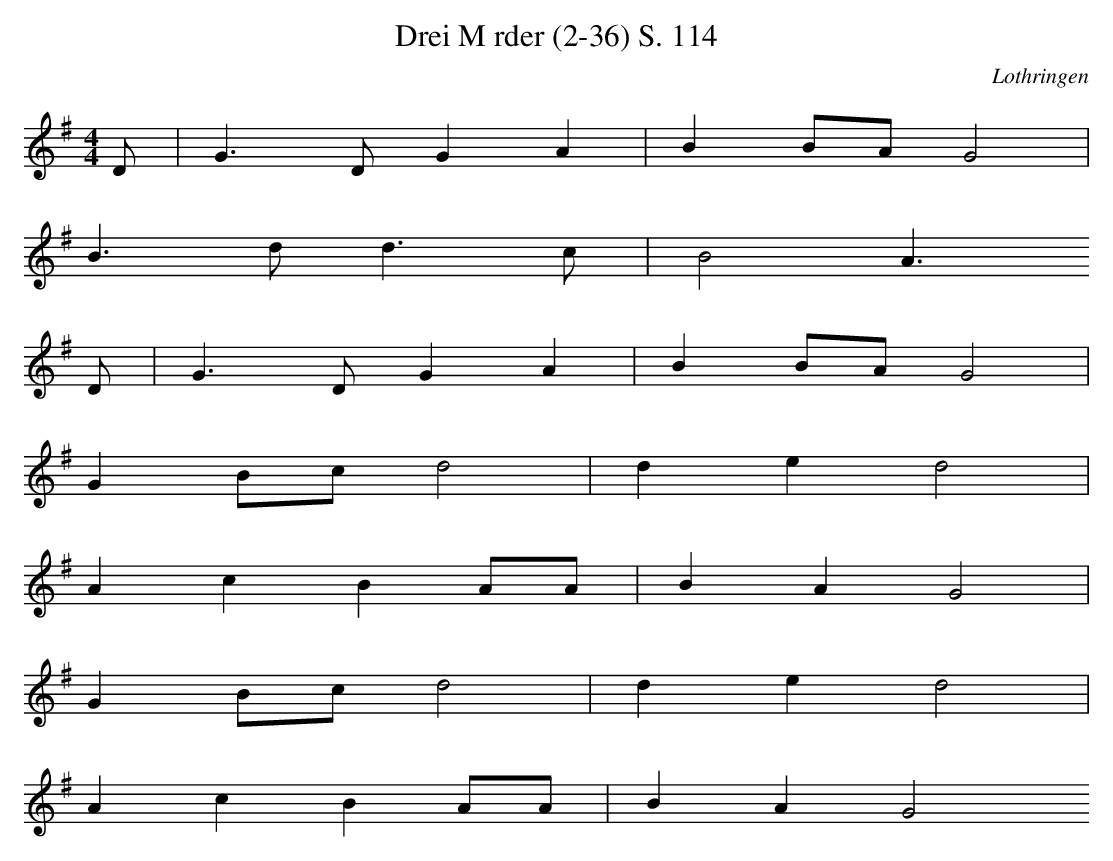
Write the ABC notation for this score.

X:1
T: Drei Mrder (2-36) S. 114
O: Lothringen
M: 4/4
L: 1/8
K: G
D | G3DG2A2 | B2BAG4 |
B3dd3c | B4A3
D | G3DG2A2 | B2BAG4 |
G2Bcd4 | d2e2d4 |
A2c2B2AA | B2A2G4 |
G2Bcd4 | d2e2d4 |
A2c2B2AA | B2A2G4
